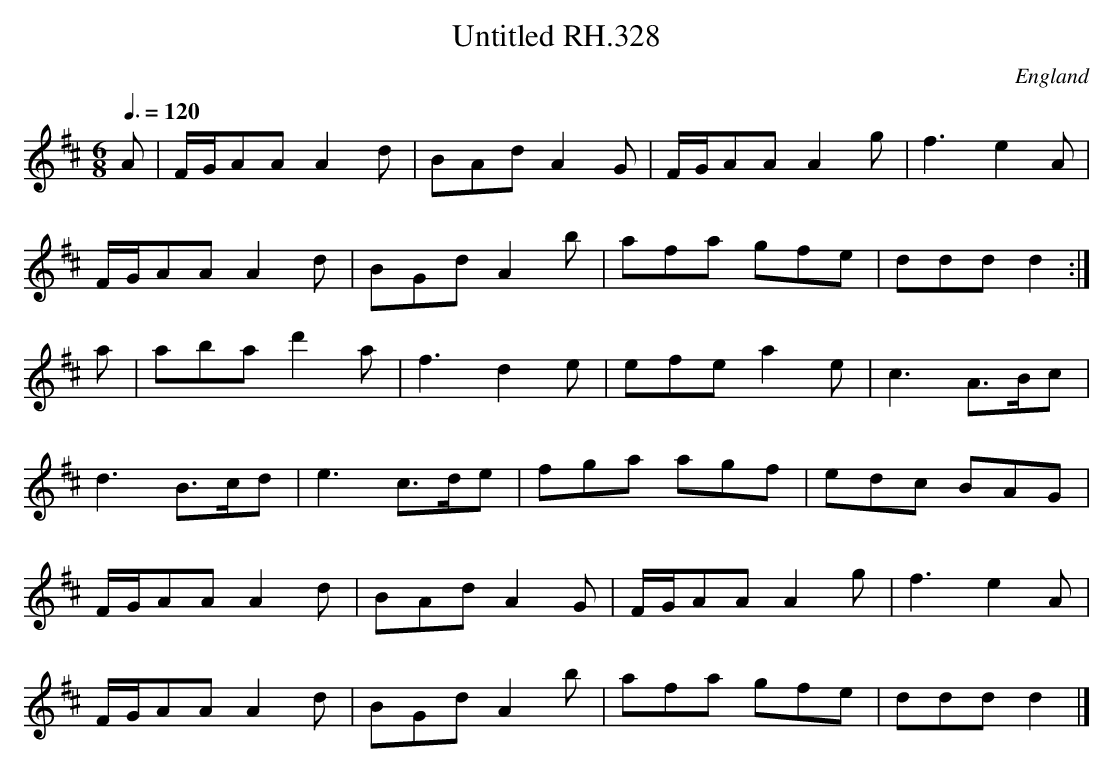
X:1
T:Untitled RH.328
L:1/8
M:6/8
O:England
Q:3/8=120
K:D
A|F/G/AA A2d|BAd A2G|F/G/AA A2g|f3 e2A|!
F/G/AA A2d|BGd A2b|afa gfe|ddd d2:|!
a|aba d'2a|f3 d2e|efe a2e|c3 A>Bc|!
d3 B>cd|e3 c>de|fga agf|edc BAG|!
F/G/AA A2d|BAd A2G|F/G/AA A2g|f3 e2A|!
F/G/AA A2d|BGd A2b|afa gfe|ddd d2|]
